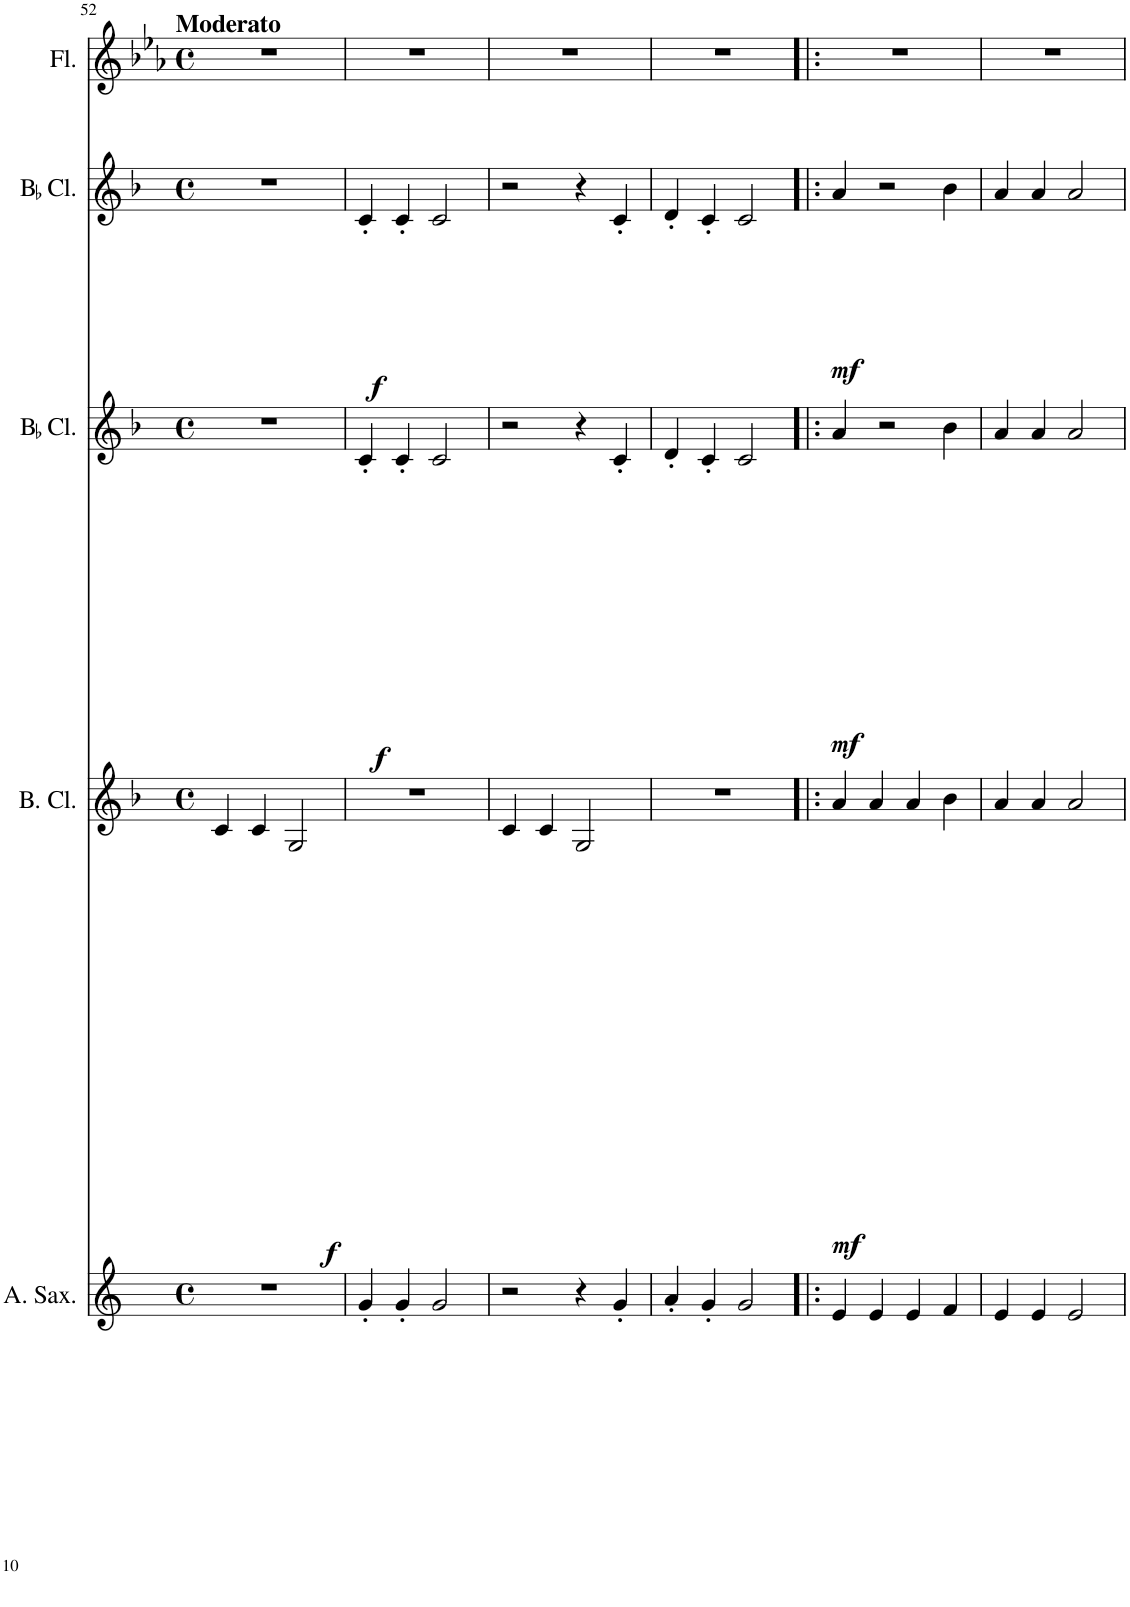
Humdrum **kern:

**kern	**dynam	**kern	**dynam	**kern	**dynam	**kern	**dynam	**kern
*part5	*part5	*part4	*part4	*part3	*part3	*part2	*part2	*part1
*staff5	*staff5	*staff4	*staff4	*staff3	*staff3	*staff2	*staff2	*staff1
*I"Alto Saxophone	*	*I"Bass Clarinet	*	*I"BaccidentalFlat Clarinet	*	*I"BaccidentalFlat Clarinet	*	*I"Flute
*I'A. Sax.	*	*I'B. Cl.	*	*I'BaccidentalFlat Cl.	*	*I'BaccidentalFlat Cl.	*	*I'Fl.
!!LO:PB:g=z
*clefG2	*	*clefG2	*	*clefG2	*	*clefG2	*	*clefG2
*Trd5c9	*	*Trd8c14	*	*Trd1c2	*	*Trd1c2	*	*
*k[]	*	*k[b-]	*	*k[b-]	*	*k[b-]	*	*k[b-e-a-]
*M4/4	*	*M4/4	*	*M4/4	*	*M4/4	*	*M4/4
*met(c)	*	*met(c)	*	*met(c)	*	*met(c)	*	*met(c)
=52	=52	=52	=52	=52	=52	=52	=52	=52
!	!	!	!	!	!	!	!	!LO:TX:a:B:t=Moderato
!	!	!	!LO:DY:b	!	!	!	!	!
1r	.	4c/	f	1r	.	1r	.	1r
.	.	4c/	.	.	.	.	.	.
.	.	2G/	.	.	.	.	.	.
=53	=53	=53	=53	=53	=53	=53	=53	=53
!	!LO:DY:b	!	!	!	!LO:DY:b	!	!LO:DY:b	!
4g'/	f	1r	.	4c'/	f	4c'/	f	1r
4g'/	.	.	.	4c'/	.	4c'/	.	.
2g/	.	.	.	2c/	.	2c/	.	.
=54	=54	=54	=54	=54	=54	=54	=54	=54
2r	.	4c/	.	2r	.	2r	.	1r
.	.	4c/	.	.	.	.	.	.
4r	.	2G/	.	4r	.	4r	.	.
4g'/	.	.	.	4c'/	.	4c'/	.	.
=55	=55	=55	=55	=55	=55	=55	=55	=55
4a'/	.	1r	.	4d'/	.	4d'/	.	1r
4g'/	.	.	.	4c'/	.	4c'/	.	.
2g/	.	.	.	2c/	.	2c/	.	.
=56!|:	=56!|:	=56!|:	=56!|:	=56!|:	=56!|:	=56!|:	=56!|:	=56!|:
!	!LO:DY:b	!	!LO:DY:b	!	!LO:DY:b	!	!LO:DY:b	!
4e/	mf	4a/	mf	4a/	mf	4a/	mf	1r
4e/	.	4a/	.	2r	.	2r	.	.
4e/	.	4a/	.	.	.	.	.	.
4f/	.	4b-\	.	4b-\	.	4b-\	.	.
=57	=57	=57	=57	=57	=57	=57	=57	=57
4e/	.	4a/	.	4a/	.	4a/	.	1r
4e/	.	4a/	.	4a/	.	4a/	.	.
2e/	.	2a/	.	2a/	.	2a/	.	.
=	=	=	=	=	=	=	=	=
*-	*-	*-	*-	*-	*-	*-	*-	*-
